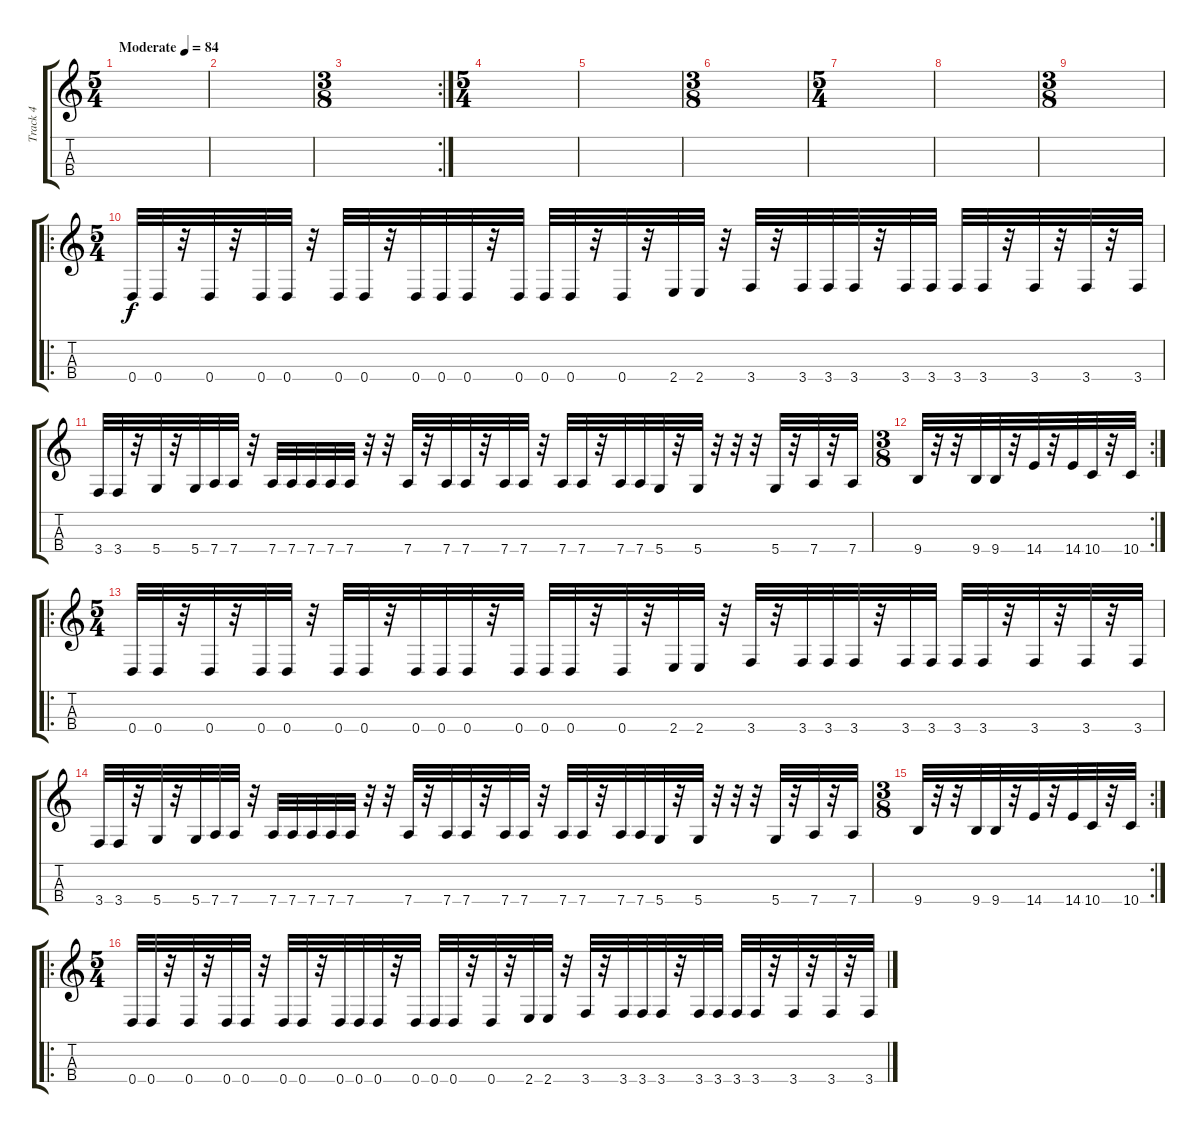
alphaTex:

\track ("Track 4" "Track 4") {instrument flute}
\staff {score tabs}
\tuning (E4 B3 G3 D3) {hide}
\ts (5 4)
\tempo (84 "Moderate")
\clef g2
\ks c
|
|
\rc 2
\ts (3 8)
|
\ts (5 4)
|
|
\ts (3 8)
|
\ts (5 4)
|
|
\ts (3 8)
|
\ro
\ts (5 4)
0.4.32 0.4.32 r.32 0.4.32 r.32 0.4.32 0.4.32 r.32 0.4.32 0.4.32 r.32 0.4.32 0.4.32 0.4.32 r.32 0.4.32 0.4.32 0.4.32 r.32 0.4.32 r.32 2.4.32 2.4.32 r.32 3.4.32 r.32 3.4.32 3.4.32 3.4.32 r.32 3.4.32 3.4.32 3.4.32 3.4.32 r.32 3.4.32 r.32 3.4.32 r.32 3.4.32 |
3.4.32 3.4.32 r.32 5.4.32 r.32 5.4.32 7.4.32 7.4.32 r.32 7.4.32 7.4.32 7.4.32 7.4.32 7.4.32 r.32 r.32 7.4.32 r.32 7.4.32 7.4.32 r.32 7.4.32 7.4.32 r.32 7.4.32 7.4.32 r.32 7.4.32 7.4.32 5.4.32 r.32 5.4.32 r.32 r.32 r.32 5.4.32 r.32 7.4.32 r.32 7.4.32 |
\rc 2
\ts (3 8)
9.4.32 r.32 r.32 9.4.32 9.4.32 r.32 14.4.32 r.32 14.4.32 10.4.32 r.32 10.4.32 |
\ro
\ts (5 4)
0.4.32 0.4.32 r.32 0.4.32 r.32 0.4.32 0.4.32 r.32 0.4.32 0.4.32 r.32 0.4.32 0.4.32 0.4.32 r.32 0.4.32 0.4.32 0.4.32 r.32 0.4.32 r.32 2.4.32 2.4.32 r.32 3.4.32 r.32 3.4.32 3.4.32 3.4.32 r.32 3.4.32 3.4.32 3.4.32 3.4.32 r.32 3.4.32 r.32 3.4.32 r.32 3.4.32 |
3.4.32 3.4.32 r.32 5.4.32 r.32 5.4.32 7.4.32 7.4.32 r.32 7.4.32 7.4.32 7.4.32 7.4.32 7.4.32 r.32 r.32 7.4.32 r.32 7.4.32 7.4.32 r.32 7.4.32 7.4.32 r.32 7.4.32 7.4.32 r.32 7.4.32 7.4.32 5.4.32 r.32 5.4.32 r.32 r.32 r.32 5.4.32 r.32 7.4.32 r.32 7.4.32 |
\rc 2
\ts (3 8)
9.4.32 r.32 r.32 9.4.32 9.4.32 r.32 14.4.32 r.32 14.4.32 10.4.32 r.32 10.4.32 |
\ro
\ts (5 4)
0.4.32 0.4.32 r.32 0.4.32 r.32 0.4.32 0.4.32 r.32 0.4.32 0.4.32 r.32 0.4.32 0.4.32 0.4.32 r.32 0.4.32 0.4.32 0.4.32 r.32 0.4.32 r.32 2.4.32 2.4.32 r.32 3.4.32 r.32 3.4.32 3.4.32 3.4.32 r.32 3.4.32 3.4.32 3.4.32 3.4.32 r.32 3.4.32 r.32 3.4.32 r.32 3.4.32
